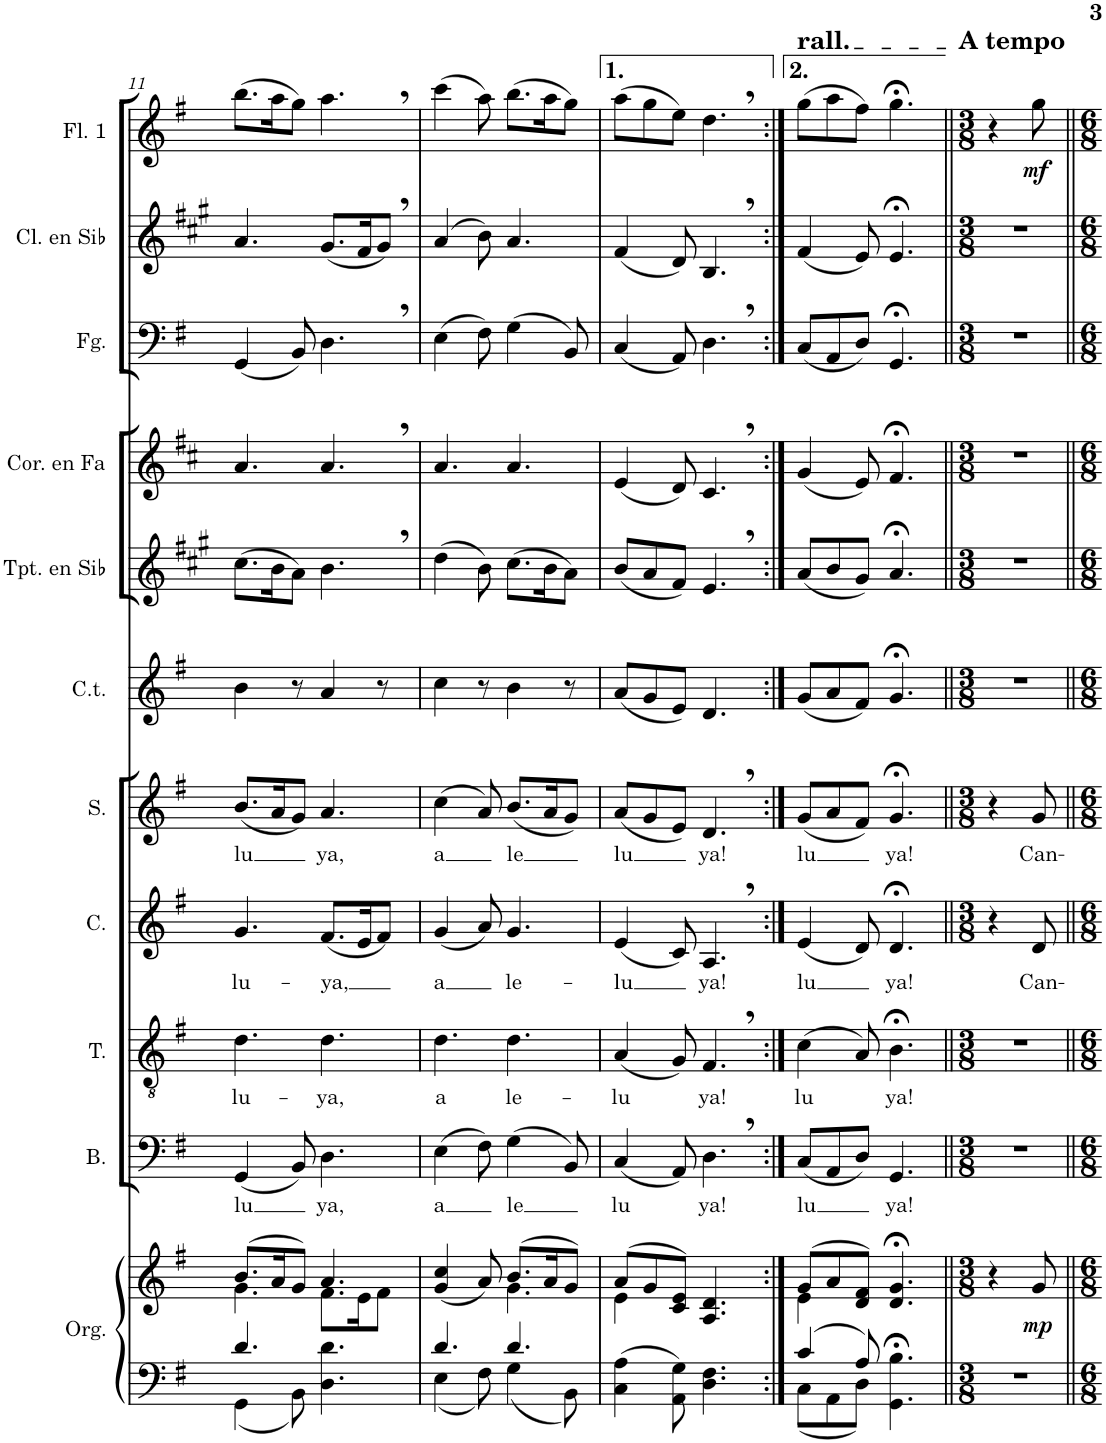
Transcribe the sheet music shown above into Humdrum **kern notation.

**kern	**kern	**dynam	**kern	**text	**kern	**text	**kern	**text	**kern	**text	**kern	**kern	**kern	**kern	**kern	**kern	**dynam
*part11	*part11	*part11	*part10	*part10	*part9	*part9	*part8	*part8	*part7	*part7	*part6	*part5	*part4	*part3	*part2	*part1	*part1
*staff12	*staff11	*staff11/12	*staff10	*staff10	*staff9	*staff9	*staff8	*staff8	*staff7	*staff7	*staff6	*staff5	*staff4	*staff3	*staff2	*staff1	*staff1
*I"Órgano	*	*	*I"Bajo	*	*I"Tenor	*	*I"Contralto	*	*I"Soprano	*	*I"Campanas tubulares	*I"Trompeta en Sib	*I"Trompa en Fa	*I"Fagot	*I"Clarinete en Sib	*I"Flauta 1	*
*	*	*	*I'B.	*	*I'T.	*	*I'C.	*	*I'S.	*	*I'C.t.	*I'Tpt. en Sib	*	*I'Fg.	*I'Cl. en Sib	*I'Fl. 1	*
!!LO:PB:g=z
*clefF4	*clefG2	*	*clefF4	*	*clefGv2	*	*clefG2	*	*clefG2	*	*clefG2	*clefG2	*clefG2	*clefF4	*clefG2	*clefG2	*
*	*	*	*	*	*	*	*	*	*	*	*	*Trd1c2	*Trd4c7	*	*Trd1c2	*	*
*k[f#]	*k[f#]	*	*k[f#]	*	*k[f#]	*	*k[f#]	*	*k[f#]	*	*k[f#]	*k[f#c#g#]	*k[f#c#]	*k[f#]	*k[f#c#g#]	*k[f#]	*
*M6/8	*M6/8	*	*M6/8	*	*M6/8	*	*M6/8	*	*M6/8	*	*M6/8	*M6/8	*M6/8	*M6/8	*M6/8	*M6/8	*
=11	=11	=11	=11	=11	=11	=11	=11	=11	=11	=11	=11	=11	=11	=11	=11	=11	=11
*^	*^	*	*	*	*	*	*	*	*	*	*	*	*	*	*	*	*
!	!	!	!	!	!	!LO:LY:b	!	!LO:LY:b	!	!LO:LY:b	!	!LO:LY:b	!	!	!	!	!	!	!
4.d/	4GG\	(8.b/L	4.g\	.	(4GG/	lu	4.d\	lu-	4.g/	lu-	(8.b/L	lu	4b\	(8.cc#\L	4.a/	(4GG/	4.a/	(8.bb\L	.
.	.	16a/K	.	.	.	.	.	.	.	.	16a/K	.	.	16b\K	.	.	.	16aa\K	.
.	8BB\	8g/J)	.	.	8BB/)	.	.	.	.	.	8g/J)	.	8r	8a\J)	.	8BB/)	.	8gg\J)	.
!	!	!	!	!	!	!LO:LY:b	!	!LO:LY:b	!	!LO:LY:b	!	!LO:LY:b	!	!	!	!	!	!	!
4.D\ 4.d\	4.ryy	4.a/	8.f#\L	.	4.D\	ya,	4.d\	-ya,	(8.f#/L	-ya,	4.a/	ya,	4a/	4.b,\	4.a,/	4.D,\	(8.g#/L	4.aa,\	.
.	.	.	16e\K	.	.	.	.	.	16e/K	.	.	.	.	.	.	.	16f#/K	.	.
.	.	.	8f#\J	.	.	.	.	.	8f#/J)	.	.	.	8r	.	.	.	8g#,/J)	.	.
=12	=12	=12	=12	=12	=12	=12	=12	=12	=12	=12	=12	=12	=12	=12	=12	=12	=12	=12	=12
!	!	!	!	!	!	!LO:LY:b	!	!LO:LY:b	!	!LO:LY:b	!	!LO:LY:b	!	!	!	!	!	!	!
4.d/	4E\	(4g/ 4cc/	4.ryy	.	(4E\	a	4.d\	a	(4g/	a	(4cc\	a	4cc\	(4dd\	4.a/	(4E\	(4a/	(4ccc\	.
.	8F#\	8a/)	.	.	8F#\)	.	.	.	8a/)	.	8a/)	.	8r	8b\)	.	8F#\)	8b\)	8aa\)	.
!	!	!	!	!	!	!LO:LY:b	!	!LO:LY:b	!	!LO:LY:b	!	!LO:LY:b	!	!	!	!	!	!	!
4.d/	4G\	(8.b/L	4.g\	.	(4G\	le	4.d\	le-	4.g/	le-	(8.b/L	le	4b\	(8.cc#\L	4.a/	(4G\	4.a/	(8.bb\L	.
.	.	16a/K	.	.	.	.	.	.	.	.	16a/K	.	.	16b\K	.	.	.	16aa\K	.
.	8BB\	8g/J)	.	.	8BB/)	.	.	.	.	.	8g/J)	.	8r	8a\J)	.	8BB/)	.	8gg\J)	.
=13	=13	=13	=13	=13	=13	=13	=13	=13	=13	=13	=13	=13	=13	=13	=13	=13	=13	=13	=13
!	!	!	!	!	!	!LO:LY:b	!	!LO:LY:b	!	!LO:LY:b	!	!LO:LY:b	!	!	!	!	!	!	!
*v	*v	*	*	*	*	*	*	*	*	*	*	*	*	*	*	*	*	*	*
4C\ 4A\	(8a/L	4e\	.	(4C/	lu	(4A/	-lu	(4e/	-lu	(8a/L	lu	(8a/L	(8b/L	(4e/	(4C/	(4f#/	(8aa\L	.
.	8g/	.	.	.	.	.	.	.	.	8g/	.	8g/	8a/	.	.	.	8gg\	.
8AA\ 8G\	8c/ 8e/J)	2ryy	.	8AA/)	.	8G/)	.	8c/)	.	8e/J)	.	8e/J)	8f#/J)	8d/)	8AA/)	8d/)	8ee\J)	.
!	!	!	!	!	!LO:LY:b	!	!LO:LY:b	!	!LO:LY:b	!	!LO:LY:b	!	!	!	!	!	!	!
4.D\ 4.F#\	4.A/ 4.d/	.	.	4.D,\	ya!	4.F#,/	ya!	4.A,/	ya!	4.d,/	ya!	4.d/	4.e,/	4.c#,/	4.D,\	4.B,/	4.dd,\	.
=14:|!	=14:|!	=14:|!	=14:|!	=14:|!	=14:|!	=14:|!	=14:|!	=14:|!	=14:|!	=14:|!	=14:|!	=14:|!	=14:|!	=14:|!	=14:|!	=14:|!	=14:|!	=14:|!
*^	*	*	*	*	*	*	*	*	*	*	*	*	*	*	*	*	*	*
!	!	!	!	!	!	!	!	!	!	!	!	!	!	!	!	!	!	!LO:TX:a:t=rall.	!
!	!	!	!	!	!	!LO:LY:b	!	!LO:LY:b	!	!LO:LY:b	!	!LO:LY:b	!	!	!	!	!	!	!
4c/	8C\L	(8g/L	4e\	.	(8C/L	lu	(4c\	-lu	(4e/	-lu	(8g/L	lu	(8g/L	(8a/L	(4g/	(8C/L	(4f#/	(8gg\L	.
.	8AA\	8a/	.	.	8AA/	.	.	.	.	.	8a/	.	8a/	8b/	.	8AA/	.	8aa\	.
8A/	8D\J	8d/ 8f#/J)	2ryy	.	8D/J)	.	8A/)	.	8d/)	.	8f#/J)	.	8f#/J)	8g#/J)	8e/)	8D/J)	8e/)	8ff#\J)	.
!	!	!	!	!	!	!LO:LY:b	!	!LO:LY:b	!	!LO:LY:b	!	!LO:LY:b	!	!	!	!	!	!	!
4.GG\;< 4.B\;<	4.ryy	4.d/;< 4.g/;<	.	.	4.GG/	ya!	4.B;<\	ya!	4.d;</	ya!	4.g;</	ya!	4.g;</	4.a;</	4.f#;</	4.GG;</	4.e;</	4.gg;<\	.
*v	*v	*	*	*	*	*	*	*	*	*	*	*	*	*	*	*	*	*	*
*	*v	*v	*	*	*	*	*	*	*	*	*	*	*	*	*	*	*	*
=15||	=15||	=15||	=15||	=15||	=15||	=15||	=15||	=15||	=15||	=15||	=15||	=15||	=15||	=15||	=15||	=15||	=15||
*M3/8	*M3/8	*	*M3/8	*	*M3/8	*	*M3/8	*	*M3/8	*	*M3/8	*M3/8	*M3/8	*M3/8	*M3/8	*M3/8	*
*^	*	*	*	*	*	*	*	*	*	*	*	*	*	*	*	*	*
!	!	!	!	!	!	!	!	!	!	!	!	!	!	!	!	!	!LO:TX:a:B:t=A tempo	!
*v	*v	*	*	*	*	*	*	*	*	*	*	*	*	*	*	*	*	*
4.r	4r	.	4.r	.	4.r	.	4r	.	4r	.	4.r	4.r	4.r	4.r	4.r	4r	.
!	!	!LO:DY:b	!	!	!	!	!	!LO:LY:b	!	!LO:LY:b	!	!	!	!	!	!	!LO:DY:b
.	8g/	mp	.	.	.	.	8d/	Can-	8g/	Can-	.	.	.	.	.	8gg\	mf
=||	=||	=||	=||	=||	=||	=||	=||	=||	=||	=||	=||	=||	=||	=||	=||	=||	=||
*-	*-	*-	*-	*-	*-	*-	*-	*-	*-	*-	*-	*-	*-	*-	*-	*-	*-
